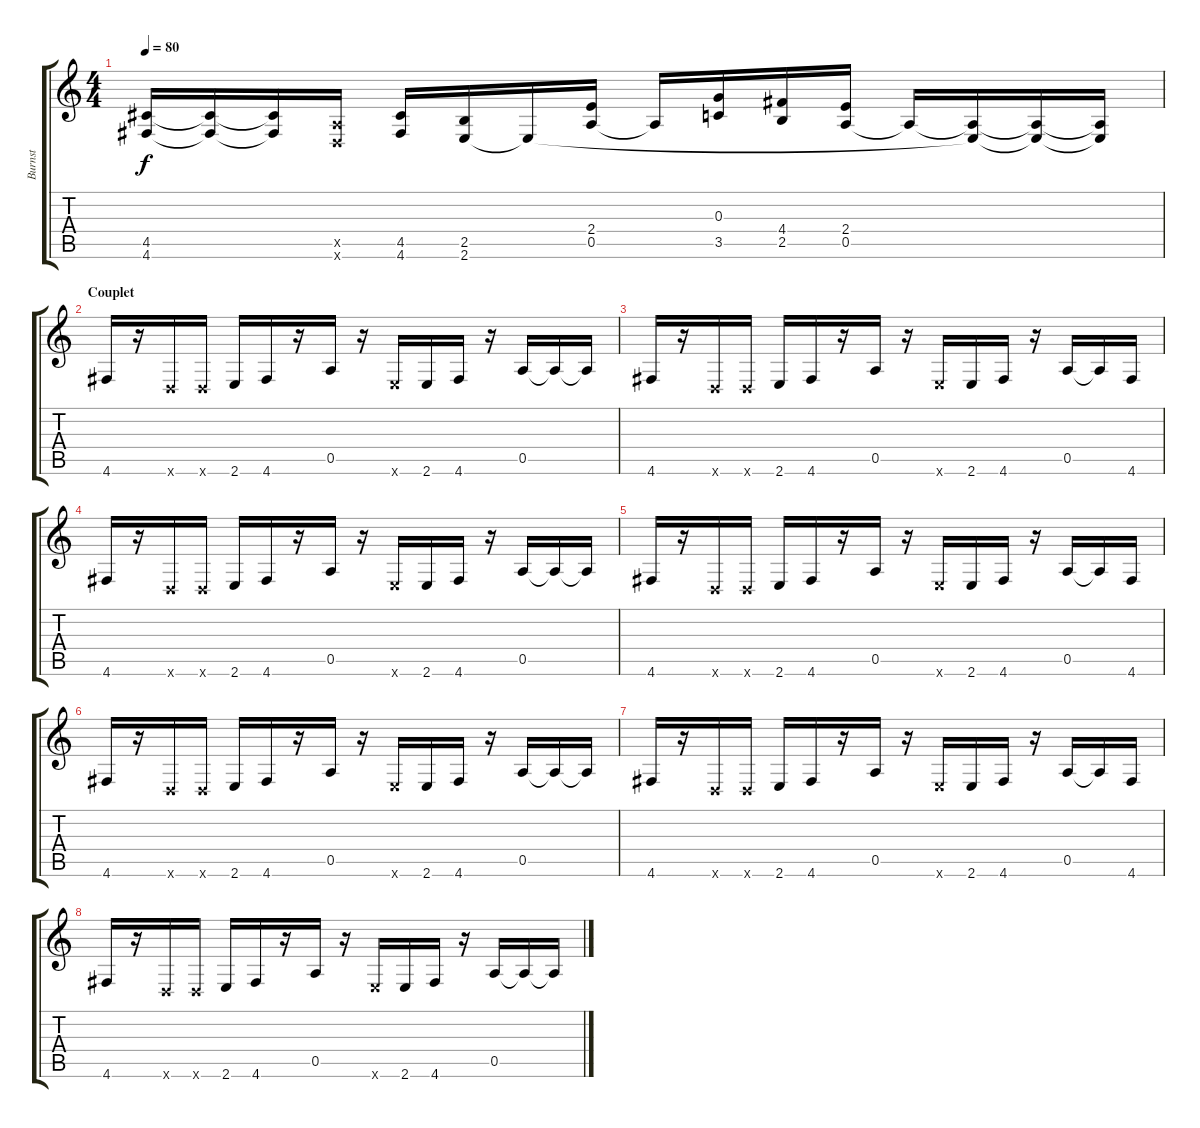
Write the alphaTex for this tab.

\track ("Burnst" "Burnst") {instrument overdrivenguitar}
\staff {score tabs}
\tuning (E4 B3 G3 D3 A2 D2) {hide}
\ts (4 4)
\tempo 80
\clef g2
\ks c
(4.5 4.6).16{dy f} (4.5{t} 4.6{t}).16 (4.5{t} 4.6{t}).16 (0.5{x} 0.6{x}).16 (4.5 4.6).16 (2.5 2.6).16 2.6{t}.16 (2.4 0.5).16 0.5{t}.16 (0.3 3.5).16 (4.4 2.5).16 (2.4 0.5).16 0.5{t}.16 (0.5{t} 2.6{t}).16 (0.5{t} 2.6{t}).16 (0.5{t} 2.6{t}).16 |
\section ("" "Couplet")
4.6.16 r.16 0.6{x}.16 0.6{x}.16 2.6.16 4.6.16 r.16 0.5.16 r.16 2.6{x}.16 2.6.16 4.6.16 r.16 0.5.16 0.5{t}.16 0.5{t}.16 |
4.6.16 r.16 0.6{x}.16 0.6{x}.16 2.6.16 4.6.16 r.16 0.5.16 r.16 2.6{x}.16 2.6.16 4.6.16 r.16 0.5.16 0.5{t}.16 4.6.16 |
4.6.16 r.16 0.6{x}.16 0.6{x}.16 2.6.16 4.6.16 r.16 0.5.16 r.16 2.6{x}.16 2.6.16 4.6.16 r.16 0.5.16 0.5{t}.16 0.5{t}.16 |
4.6.16 r.16 0.6{x}.16 0.6{x}.16 2.6.16 4.6.16 r.16 0.5.16 r.16 2.6{x}.16 2.6.16 4.6.16 r.16 0.5.16 0.5{t}.16 4.6.16 |
4.6.16 r.16 0.6{x}.16 0.6{x}.16 2.6.16 4.6.16 r.16 0.5.16 r.16 2.6{x}.16 2.6.16 4.6.16 r.16 0.5.16 0.5{t}.16 0.5{t}.16 |
4.6.16 r.16 0.6{x}.16 0.6{x}.16 2.6.16 4.6.16 r.16 0.5.16 r.16 2.6{x}.16 2.6.16 4.6.16 r.16 0.5.16 0.5{t}.16 4.6.16 |
4.6.16 r.16 0.6{x}.16 0.6{x}.16 2.6.16 4.6.16 r.16 0.5.16 r.16 2.6{x}.16 2.6.16 4.6.16 r.16 0.5.16 0.5{t}.16 0.5{t}.16
